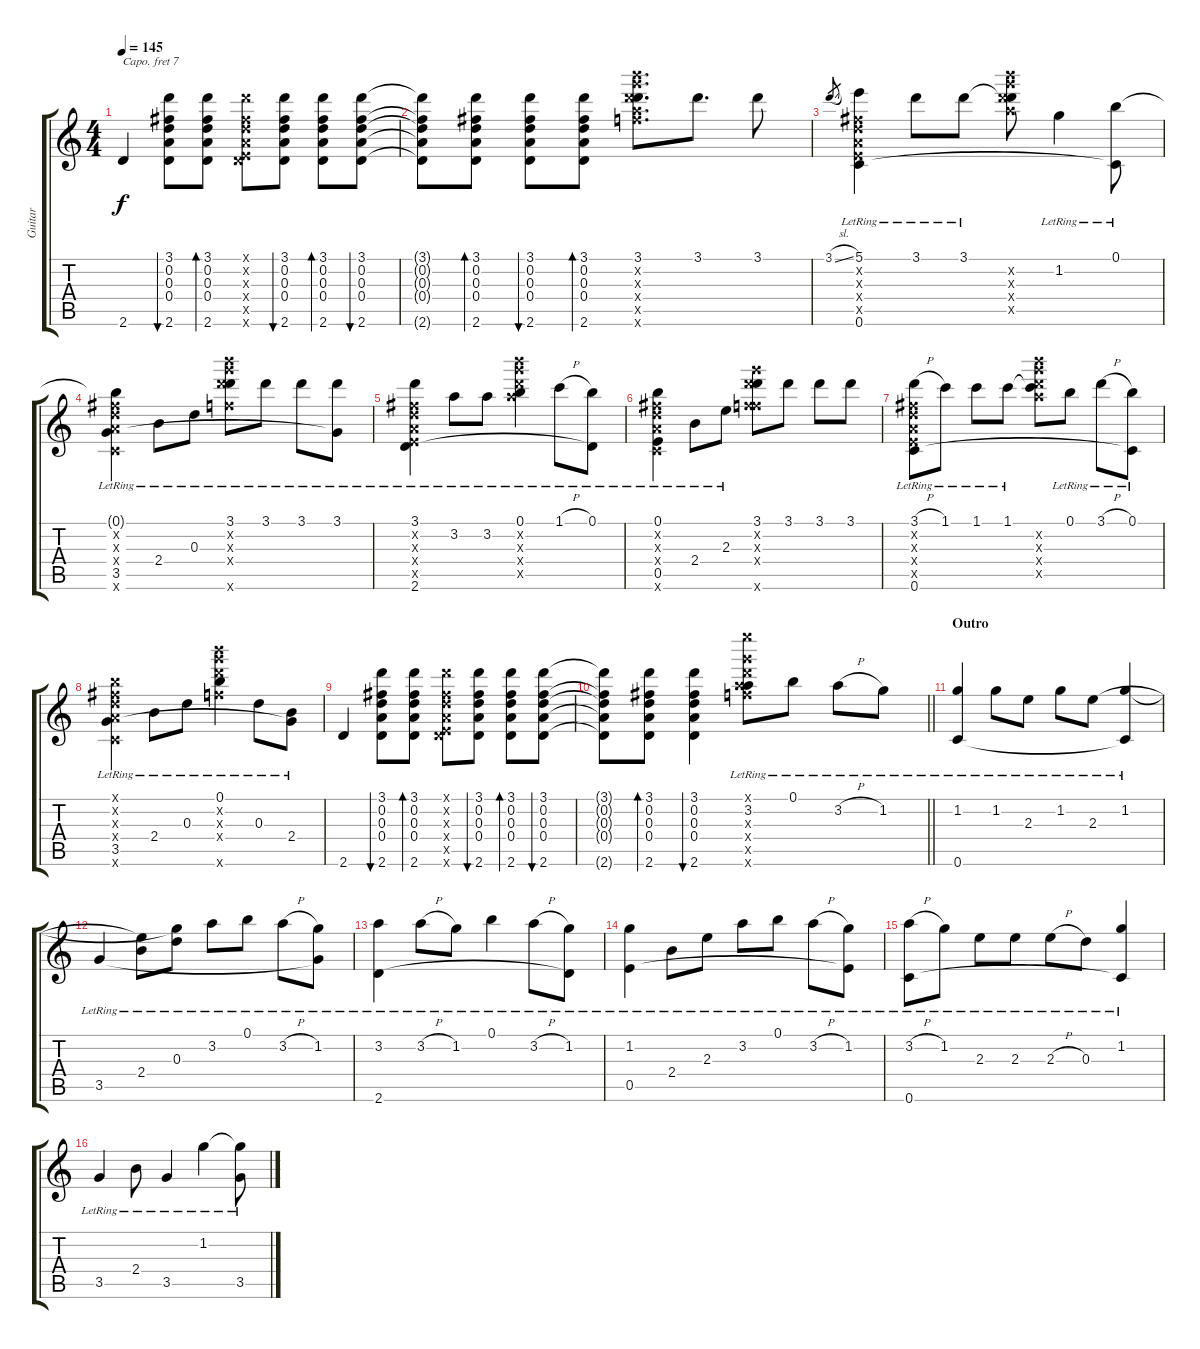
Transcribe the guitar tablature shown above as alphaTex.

\track ("Guitar" "Guitar") {instrument acousticguitarsteel}
\staff {score tabs}
\capo 7
\tuning (E4 B3 G3 D3 A2 F2) {hide}
\ts (4 4)
\tempo 145
\clef g2
\ks c
2.6.4{dy f} (3.1 0.2 0.3 0.4 2.6).8{bu 30} (3.1 0.2 0.3 0.4 2.6).8{bd 30} (3.1{x} 0.2{x} 0.3{x} 0.4{x} 0.5{x} 2.6{x}).8 (3.1 0.2 0.3 0.4 2.6).8{bu 30} (3.1 0.2 0.3 0.4 2.6).8{bd 30} (3.1 0.2 0.3 0.4 2.6).8{bu 30} |
(3.1{t} 0.2{t} 0.3{t} 0.4{t} 2.6{t}).8 (3.1 0.2 0.3 0.4 2.6).8{bd 30} (3.1 0.2 0.3 0.4 2.6).8{bu 30} (3.1 0.2 0.3 0.4 2.6).8{bd 30} (3.1 17.2{x} 17.3{x} 17.4{x} 17.5{x} 17.6{x}).8{d} 3.1.8{d} 3.1.8 |
3.1{sl}.8{gr} (5.1{lr} 0.2{x} 0.3{x} 0.4{x} 0.5{x} 0.6{lr}).4 3.1{lr}.8 3.1{lr}.8 (3.1{t} 17.2{x} 17.3{x} 17.4{x} 17.5{x}).8 1.2{lr}.4 (0.1{lr} 0.6{t}).8 |
(0.1{t} 0.2{x} 0.3{x} 0.4{x} 3.5{lr} 0.6{x}).4 2.4{lr}.8 0.3{lr}.8 (3.1{lr} 17.2{x} 17.3{x} 17.4{x} 17.6{x}).8 3.1{lr}.8 3.1{lr}.8 (3.1{lr} 3.5{t}).8 |
(3.1{lr} 0.2{x} 0.3{x} 0.4{x} 0.5{x} 2.6{lr}).4 3.2{lr}.8 3.2{lr}.8 (0.1{lr} 17.2{x} 17.3{x} 17.4{x} 17.5{x}).4 1.1{h lr}.8 (0.1{lr} 2.6{t}).8 |
(0.1{lr} 0.2{x} 0.3{x} 0.4{x} 0.5{lr} 0.6{x}).4 2.4{lr}.8 2.3{lr}.8 (3.1 0.2{x} 17.3{x} 17.4{x} 17.6{x}).8 3.1.8 3.1.8 3.1.8 |
(3.1{h lr} 0.2{x} 0.3{x} 0.4{x} 0.5{x} 0.6{lr}).8 1.1{lr}.8 1.1{lr}.8 1.1{lr}.8 (1.1{t} 17.2{x} 17.3{x} 17.4{x} 17.5{x}).8 0.1{lr}.8 3.1{h lr}.8 (0.1{lr} 0.6{t}).8 |
(0.1{x} 0.2{x} 0.3{x} 0.4{x} 3.5{lr} 0.6{x}).4 2.4{lr}.8 0.3{lr}.8 (0.1{lr} 17.2{x} 17.3{x} 17.4{x} 17.6{x}).4 0.3{lr}.8 (2.4{lr} 3.5{t}).8 |
2.6.4 (3.1 0.2 0.3 0.4 2.6).8{bu 30} (3.1 0.2 0.3 0.4 2.6).8{bd 30} (3.1{x} 0.2{x} 0.3{x} 0.4{x} 0.5{x} 2.6{x}).8 (3.1 0.2 0.3 0.4 2.6).8{bu 30} (3.1 0.2 0.3 0.4 2.6).8{bd 30} (3.1 0.2 0.3 0.4 2.6).8{bu 30} |
\barLineRight lightlight
(3.1{t} 0.2{t} 0.3{t} 0.4{t} 2.6{t}).8 (3.1 0.2 0.3 0.4 2.6).8{bd 30} (3.1 0.2 0.3 0.4 2.6).4{bu 30} (17.1{x} 3.2{lr} 17.3{x} 17.4{x} 17.5{x} 17.6{x}).8 0.1{lr}.8 3.2{h lr}.8 1.2{lr}.8 |
\section ("" "Outro")
(1.2{lr} 0.6{lr}).4 1.2{lr}.8 2.3{lr}.8 1.2{lr}.8 2.3{lr}.8 (1.2{lr} 0.6{t}).4 |
3.5{lr}.4 (2.3{t} 2.4{lr}).8 (1.2{t} 0.3{lr}).8 3.2{lr}.8 0.1{lr}.8 3.2{h lr}.8 (1.2{lr} 3.5{t}).8 |
(3.2{lr} 2.6{lr}).4 3.2{h lr}.8 1.2{lr}.8 0.1{lr}.4 3.2{h lr}.8 (1.2{lr} 2.6{t}).8 |
(1.2{lr} 0.5{lr}).4 2.4{lr}.8 2.3{lr}.8 3.2{lr}.8 0.1{lr}.8 3.2{h lr}.8 (1.2{lr} 0.5{t}).8 |
(3.2{h lr} 0.6{lr}).8 1.2{lr}.8 2.3{lr}.8 2.3{lr}.8 2.3{h lr}.8 0.3{lr}.8 (1.2{lr} 0.6{t}).4 |
3.5{lr}.4 2.4{lr}.8 3.5{lr}.4 1.2{lr}.4 (1.2{t} 3.5{lr}).8
